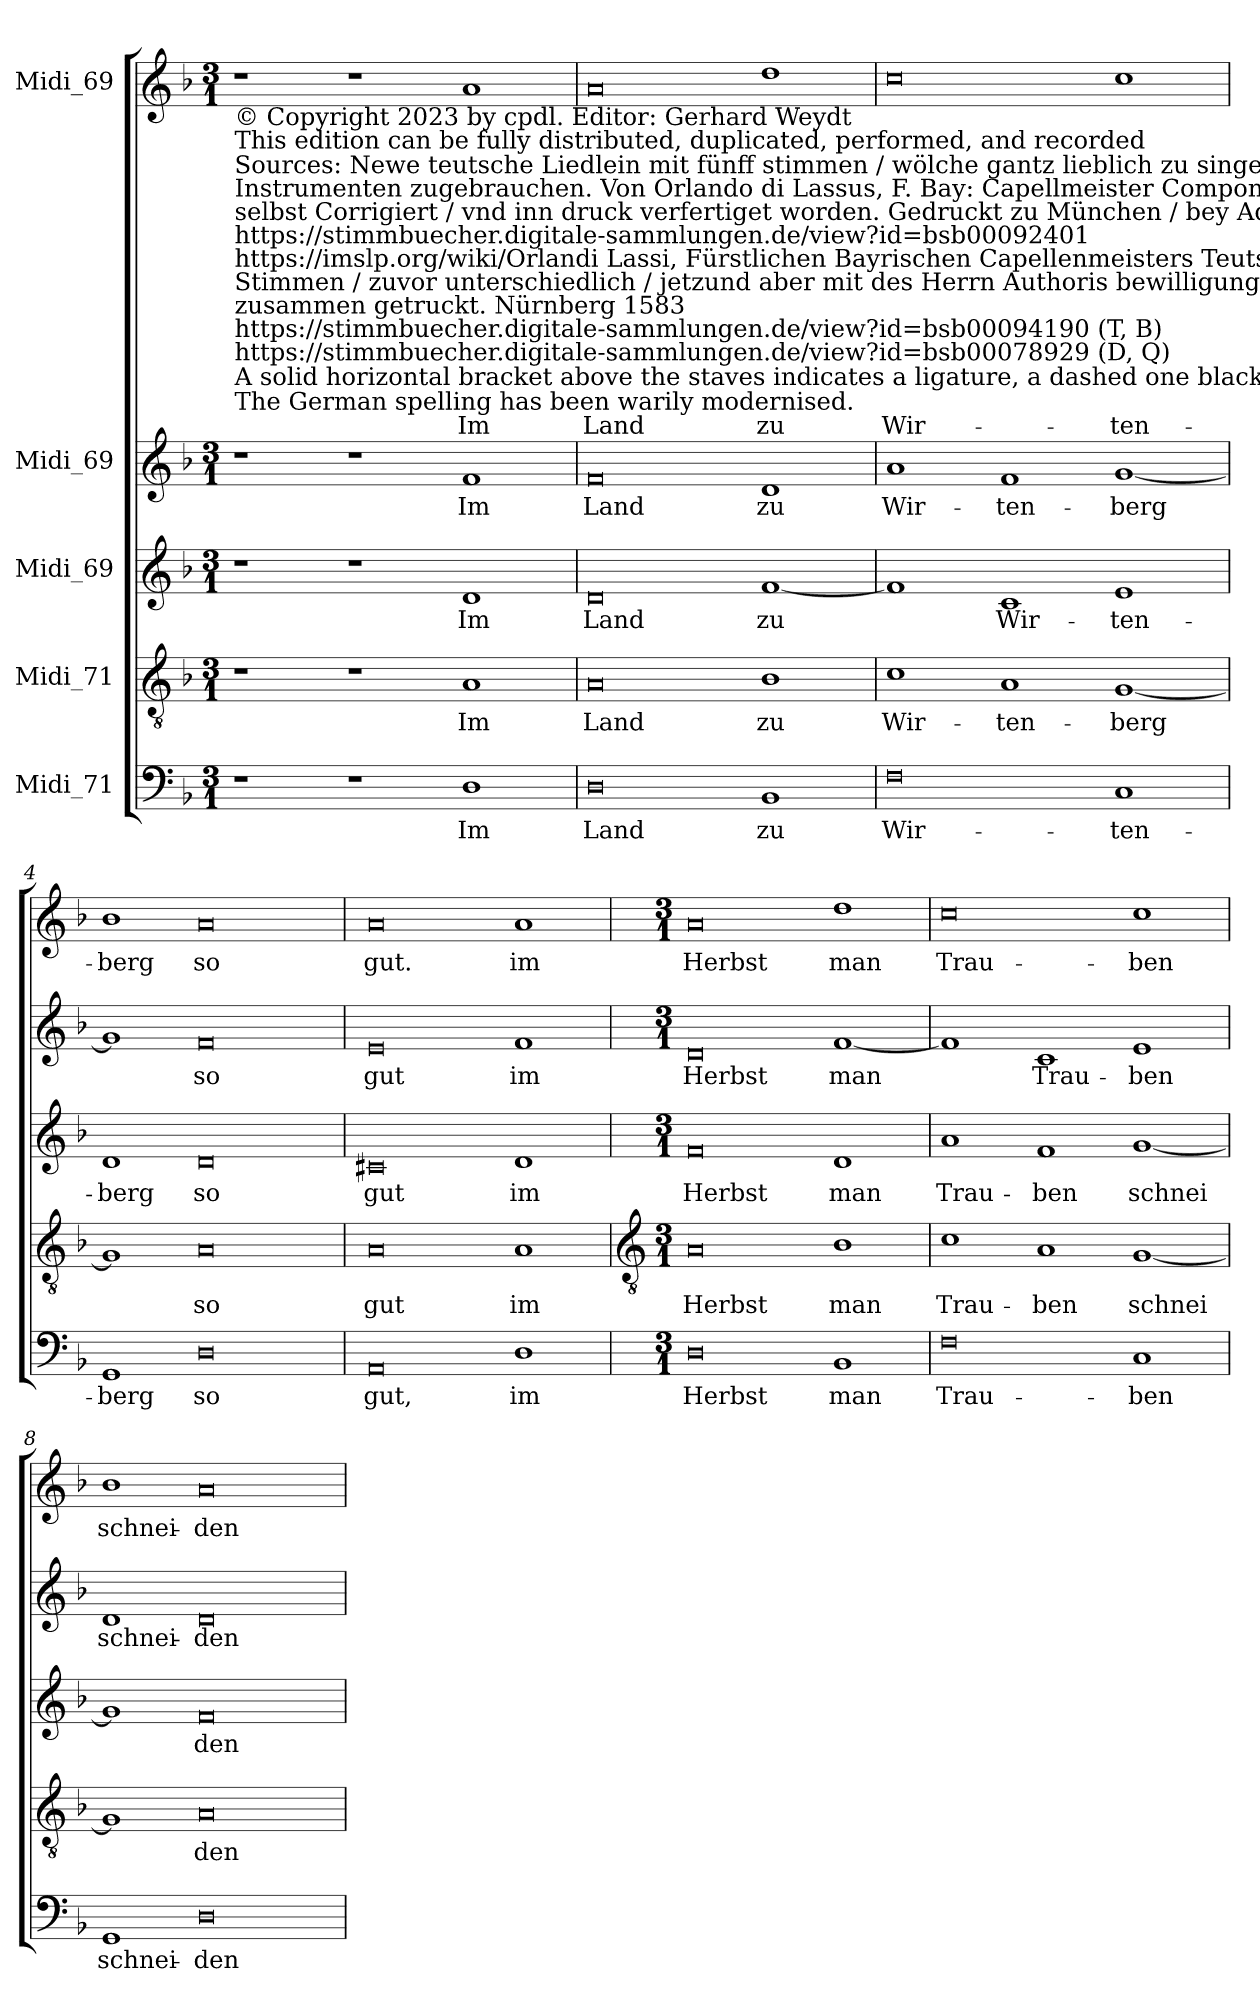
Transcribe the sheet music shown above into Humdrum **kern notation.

**kern	**text	**kern	**text	**kern	**text	**kern	**text	**kern	**text
*part5	*part5	*part4	*part4	*part3	*part3	*part2	*part2	*part1	*part1
*staff5	*staff5	*staff4	*staff4	*staff3	*staff3	*staff2	*staff2	*staff1	*staff1
*I"Midi_71	*	*I"Midi_71	*	*I"Midi_69	*	*I"Midi_69	*	*I"Midi_69	*
*clefF4	*	*clefGv2	*	*clefG2	*	*clefG2	*	*clefG2	*
*k[b-]	*	*k[b-]	*	*k[b-]	*	*k[b-]	*	*k[b-]	*
*F:	*	*F:	*	*F:	*	*F:	*	*F:	*
*M3/1	*	*M3/1	*	*M3/1	*	*M3/1	*	*M3/1	*
=1	=1	=1	=1	=1	=1	=1	=1	=1	=1
!	!	!	!	!	!	!	!	!LO:TX:b:t=© Copyright 2023 by cpdl. Editor&colon; Gerhard Weydt\nThis edition can be fully distributed, duplicated, performed, and recorded	!
!	!	!	!	!	!	!	!	!LO:TX:b:t=Sources&colon; Newe teutsche Liedlein mit fünff stimmen / wölche gantz lieblich zu singen / vnnd auff allerley\nInstrumenten zugebrauchen. Von Orlando di Lassus, F. Bay&colon; Capellmeister Componiert / vnd von jhm\nselbst Corrigiert / vnd inn druck verfertiget worden. Gedruckt zu München / bey Adam Berg. M.D.LXIX.\nhttps&colon;//stimmbuecher.digitale-sammlungen.de/view?id=bsb00092401\nhttps&colon;//imslp.org/wiki/Orlandi Lassi, Fürstlichen Bayrischen Capellenmeisters Teutsche Lieder mit fünff\nStimmen / zuvor unterschiedlich / jetzund aber mit des Herrn Authoris bewilligung inn ein Opus\nzusammen getruckt. Nürnberg 1583\nhttps&colon;//stimmbuecher.digitale-sammlungen.de/view?id=bsb00094190 (T, B)\nhttps&colon;//stimmbuecher.digitale-sammlungen.de/view?id=bsb00078929 (D, Q)	!
!	!	!	!	!	!	!	!	!LO:TX:b:t=A solid horizontal bracket above the staves indicates a ligature, a dashed one blackened notes, meaning hemioles.	!
!	!	!	!	!	!	!	!	!LO:TX:b:t=The German spelling has been warily modernised.	!
1r	.	1r	.	1r	.	1r	.	1r	.
1r	.	1r	.	1r	.	1r	.	1r	.
!	!LO:LY:b	!	!LO:LY:b	!	!LO:LY:b	!	!LO:LY:b	!	!LO:LY:b
1D	Im	1A	Im	1d	Im	1f	Im	1a	Im
=2	=2	=2	=2	=2	=2	=2	=2	=2	=2
!	!LO:LY:b	!	!LO:LY:b	!	!LO:LY:b	!	!LO:LY:b	!	!LO:LY:b
0D	Land	0A	Land	0d	Land	0f	Land	0a	Land
!	!LO:LY:b	!	!LO:LY:b	!	!LO:LY:b	!	!LO:LY:b	!	!LO:LY:b
1BB-	zu	1B-	zu	[1f	zu	1d	zu	1dd	zu
=3	=3	=3	=3	=3	=3	=3	=3	=3	=3
!	!LO:LY:b	!	!LO:LY:b	!	!	!	!LO:LY:b	!	!LO:LY:b
0F	Wir-	1c	Wir-	1f]	.	1a	Wir-	0cc	Wir-
!	!	!	!LO:LY:b	!	!LO:LY:b	!	!LO:LY:b	!	!
.	.	1A	-ten-	1c	Wir-	1f	-ten-	.	.
!	!LO:LY:b	!	!LO:LY:b	!	!LO:LY:b	!	!LO:LY:b	!	!LO:LY:b
1C	-ten-	[1G	-berg	1e	-ten-	[1g	-berg	1cc	-ten-
=4	=4	=4	=4	=4	=4	=4	=4	=4	=4
!	!LO:LY:b	!	!	!	!LO:LY:b	!	!	!	!LO:LY:b
1GG	-berg	1G]	.	1d	-berg	1g]	.	1b-	-berg
!	!LO:LY:b	!	!LO:LY:b	!	!LO:LY:b	!	!LO:LY:b	!	!LO:LY:b
0D	so	0A	so	0d	so	0f	so	0a	so
=5	=5	=5	=5	=5	=5	=5	=5	=5	=5
!	!LO:LY:b	!	!LO:LY:b	!	!LO:LY:b	!	!LO:LY:b	!	!LO:LY:b
0AA	gut,	0A	gut	0c#X	gut	0e	gut	0a	gut.
!	!LO:LY:b	!	!LO:LY:b	!	!LO:LY:b	!	!LO:LY:b	!	!LO:LY:b
1D	im	1A	im	1d	im	1f	im	1a	im
!!LO:LB:g=z
=6	=6	=6	=6	=6	=6	=6	=6	=6	=6
*	*	*clefGv2	*	*	*	*	*	*	*
*M3/1	*	*M3/1	*	*M3/1	*	*M3/1	*	*M3/1	*
!	!LO:LY:b	!	!LO:LY:b	!	!LO:LY:b	!	!LO:LY:b	!	!LO:LY:b
0D	Herbst	0A	Herbst	0f	Herbst	0d	Herbst	0a	Herbst
!	!LO:LY:b	!	!LO:LY:b	!	!LO:LY:b	!	!LO:LY:b	!	!LO:LY:b
1BB-	man	1B-	man	1d	man	[1f	man	1dd	man
=7	=7	=7	=7	=7	=7	=7	=7	=7	=7
!	!LO:LY:b	!	!LO:LY:b	!	!LO:LY:b	!	!	!	!LO:LY:b
0F	Trau-	1c	Trau-	1a	Trau-	1f]	.	0cc	Trau-
!	!	!	!LO:LY:b	!	!LO:LY:b	!	!LO:LY:b	!	!
.	.	1A	-ben	1f	-ben	1c	Trau-	.	.
!	!LO:LY:b	!	!LO:LY:b	!	!LO:LY:b	!	!LO:LY:b	!	!LO:LY:b
1C	-ben	[1G	schnei	[1g	schnei	1e	-ben	1cc	-ben
=8	=8	=8	=8	=8	=8	=8	=8	=8	=8
!	!LO:LY:b	!	!	!	!	!	!LO:LY:b	!	!LO:LY:b
1GG	schnei-	1G]	.	1g]	.	1d	schnei-	1b-	schnei-
!	!LO:LY:b	!	!LO:LY:b	!	!LO:LY:b	!	!LO:LY:b	!	!LO:LY:b
0D	-den	0A	den	0f	den	0d	-den	0a	-den
=	=	=	=	=	=	=	=	=	=
*-	*-	*-	*-	*-	*-	*-	*-	*-	*-
